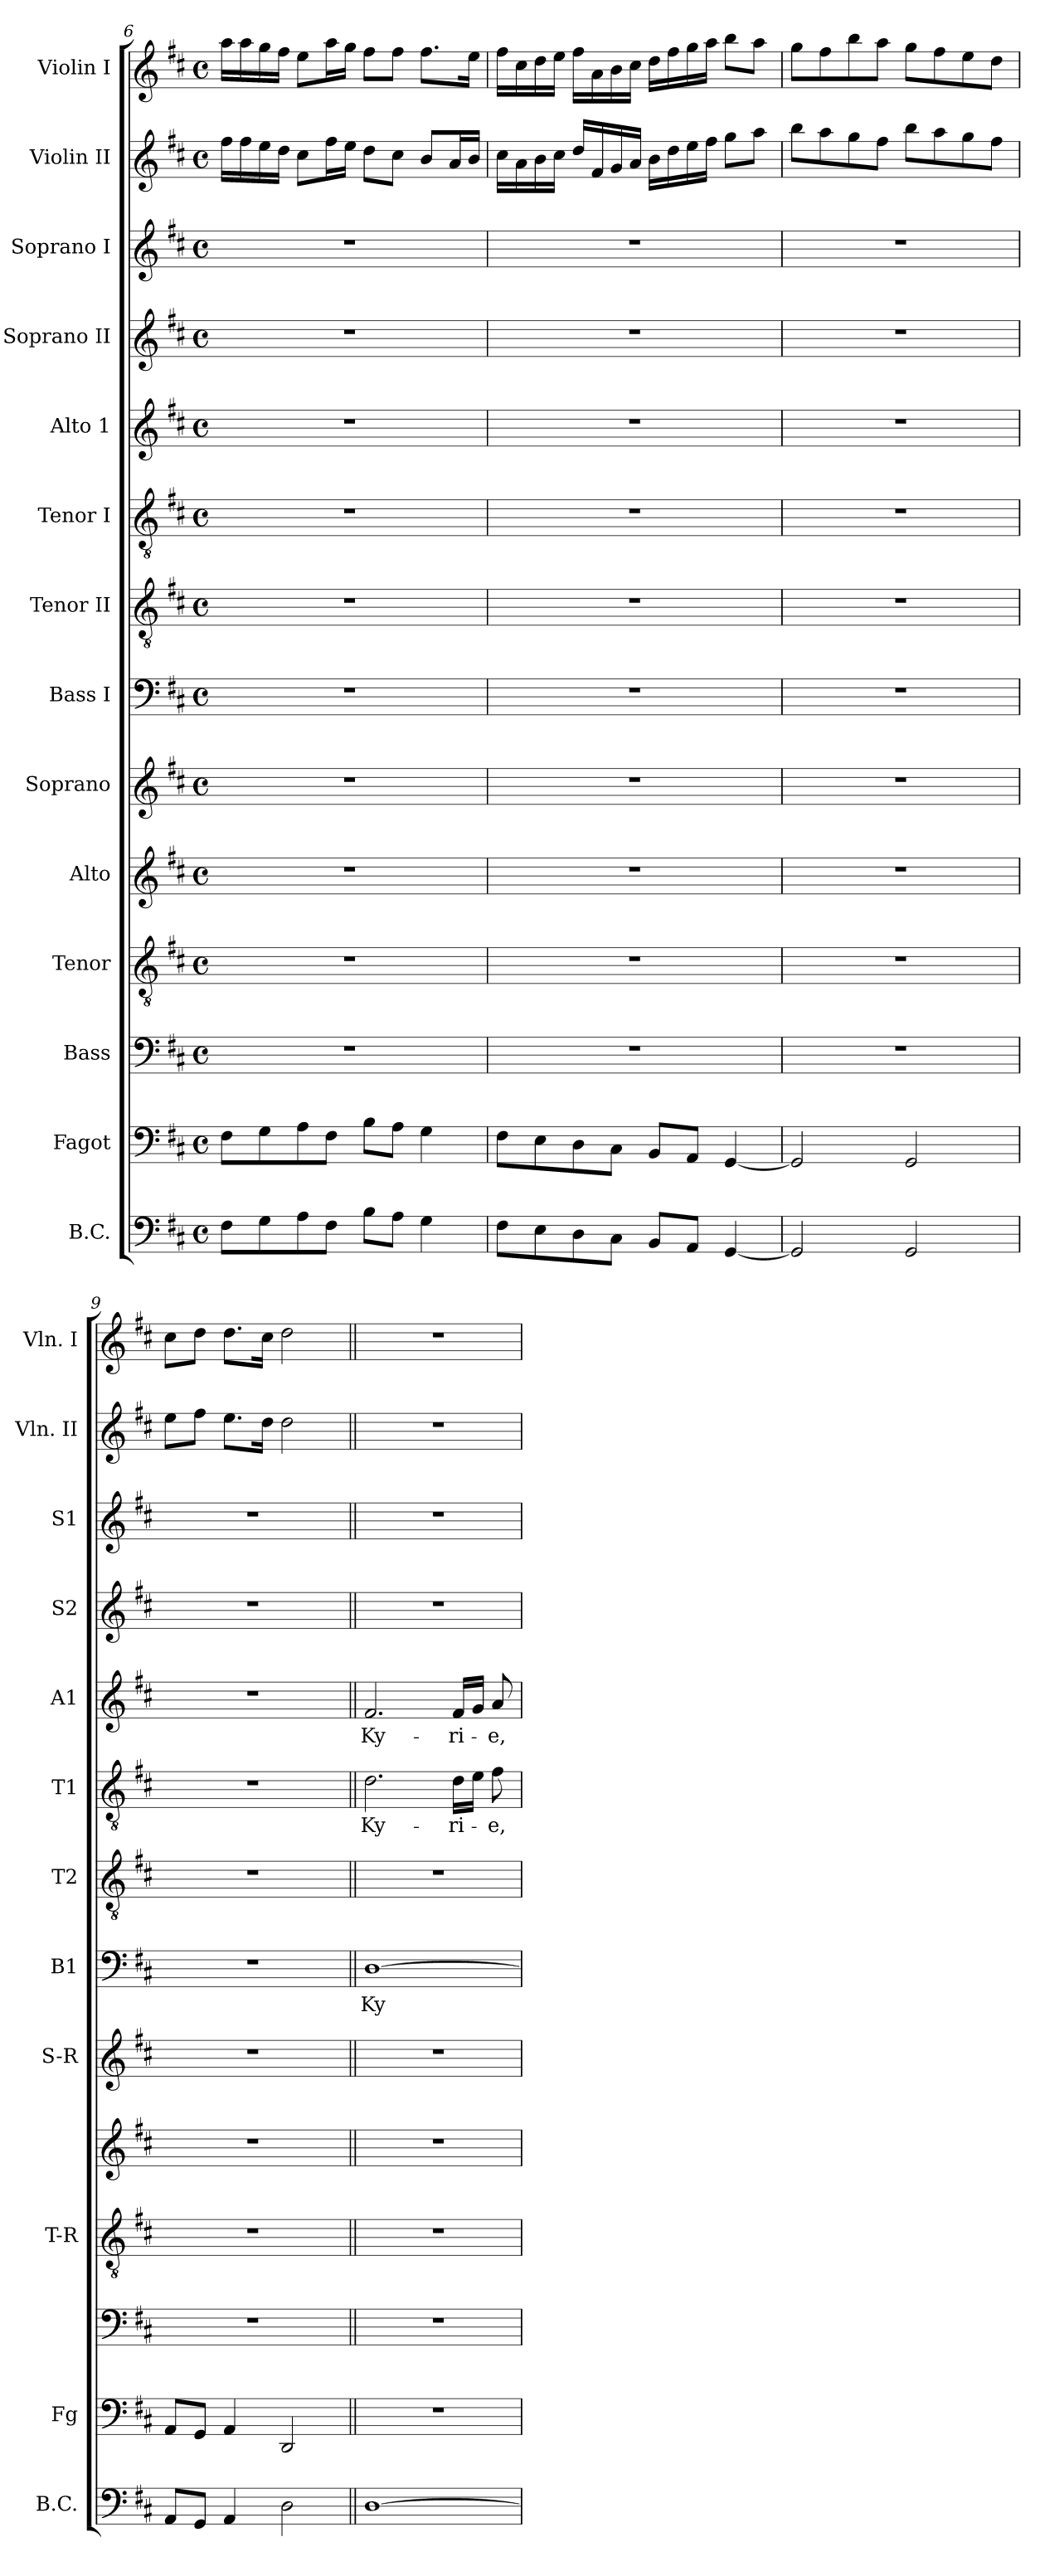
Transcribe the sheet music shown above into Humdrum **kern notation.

**kern	**kern	**kern	**kern	**kern	**kern	**kern	**text	**kern	**kern	**text	**kern	**text	**kern	**kern	**kern	**kern
*part14	*part13	*part12	*part11	*part10	*part9	*part8	*part8	*part7	*part6	*part6	*part5	*part5	*part4	*part3	*part2	*part1
*staff14	*staff13	*staff12	*staff11	*staff10	*staff9	*staff8	*staff8	*staff7	*staff6	*staff6	*staff5	*staff5	*staff4	*staff3	*staff2	*staff1
*I"B.C.	*I"Fagot	*I"Bass	*I"Tenor	*I"Alto	*I"Soprano	*I"Bass I	*	*I"Tenor II	*I"Tenor I	*	*I"Alto 1	*	*I"Soprano II	*I"Soprano I	*I"Violin II	*I"Violin I
*I'B.C.	*I'Fg	*	*I'T-R	*	*I'S-R	*I'B1	*	*I'T2	*I'T1	*	*I'A1	*	*I'S2	*I'S1	*I'Vln. II	*I'Vln. I
*clefF4	*clefF4	*clefF4	*clefGv2	*clefG2	*clefG2	*clefF4	*	*clefGv2	*clefGv2	*	*clefG2	*	*clefG2	*clefG2	*clefG2	*clefG2
*k[f#c#]	*k[f#c#]	*k[f#c#]	*k[f#c#]	*k[f#c#]	*k[f#c#]	*k[f#c#]	*	*k[f#c#]	*k[f#c#]	*	*k[f#c#]	*	*k[f#c#]	*k[f#c#]	*k[f#c#]	*k[f#c#]
*D:	*D:	*D:	*D:	*D:	*D:	*D:	*	*D:	*D:	*	*D:	*	*D:	*D:	*D:	*D:
*M4/4	*M4/4	*M4/4	*M4/4	*M4/4	*M4/4	*M4/4	*	*M4/4	*M4/4	*	*M4/4	*	*M4/4	*M4/4	*M4/4	*M4/4
*met(c)	*met(c)	*met(c)	*met(c)	*met(c)	*met(c)	*met(c)	*	*met(c)	*met(c)	*	*met(c)	*	*met(c)	*met(c)	*met(c)	*met(c)
=6	=6	=6	=6	=6	=6	=6	=6	=6	=6	=6	=6	=6	=6	=6	=6	=6
8F#\L	8F#\L	1r	1r	1r	1r	1r	.	1r	1r	.	1r	.	1r	1r	16ff#\LL	16aa\LL
.	.	.	.	.	.	.	.	.	.	.	.	.	.	.	16ff#\	16aa\
8G\	8G\	.	.	.	.	.	.	.	.	.	.	.	.	.	16ee\	16gg\
.	.	.	.	.	.	.	.	.	.	.	.	.	.	.	16dd\JJ	16ff#\JJ
8A\	8A\	.	.	.	.	.	.	.	.	.	.	.	.	.	8cc#\L	8ee\L
8F#\J	8F#\J	.	.	.	.	.	.	.	.	.	.	.	.	.	16ff#\L	16aa\L
.	.	.	.	.	.	.	.	.	.	.	.	.	.	.	16ee\JJ	16gg\JJ
8B\L	8B\L	.	.	.	.	.	.	.	.	.	.	.	.	.	8dd\L	8ff#\L
8A\J	8A\J	.	.	.	.	.	.	.	.	.	.	.	.	.	8cc#\J	8ff#\J
4G\	4G\	.	.	.	.	.	.	.	.	.	.	.	.	.	8b/L	8.ff#\L
.	.	.	.	.	.	.	.	.	.	.	.	.	.	.	16a/L	.
.	.	.	.	.	.	.	.	.	.	.	.	.	.	.	16b/JJ	16ee\Jk
=7	=7	=7	=7	=7	=7	=7	=7	=7	=7	=7	=7	=7	=7	=7	=7	=7
8F#\L	8F#\L	1r	1r	1r	1r	1r	.	1r	1r	.	1r	.	1r	1r	16cc#\LL	16ff#\LL
.	.	.	.	.	.	.	.	.	.	.	.	.	.	.	16a\	16cc#\
8E\	8E\	.	.	.	.	.	.	.	.	.	.	.	.	.	16b\	16dd\
.	.	.	.	.	.	.	.	.	.	.	.	.	.	.	16cc#\JJ	16ee\JJ
8D\	8D\	.	.	.	.	.	.	.	.	.	.	.	.	.	16dd/LL	16ff#\LL
.	.	.	.	.	.	.	.	.	.	.	.	.	.	.	16f#/	16a\
8C#\J	8C#\J	.	.	.	.	.	.	.	.	.	.	.	.	.	16g/	16b\
.	.	.	.	.	.	.	.	.	.	.	.	.	.	.	16a/JJ	16cc#\JJ
8BB/L	8BB/L	.	.	.	.	.	.	.	.	.	.	.	.	.	16b\LL	16dd\LL
.	.	.	.	.	.	.	.	.	.	.	.	.	.	.	16dd\	16ff#\
8AA/J	8AA/J	.	.	.	.	.	.	.	.	.	.	.	.	.	16ee\	16gg\
.	.	.	.	.	.	.	.	.	.	.	.	.	.	.	16ff#\JJ	16aa\JJ
[4GG/	[4GG/	.	.	.	.	.	.	.	.	.	.	.	.	.	8gg\L	8bb\L
.	.	.	.	.	.	.	.	.	.	.	.	.	.	.	8aa\J	8aa\J
=8	=8	=8	=8	=8	=8	=8	=8	=8	=8	=8	=8	=8	=8	=8	=8	=8
2GG/]	2GG/]	1r	1r	1r	1r	1r	.	1r	1r	.	1r	.	1r	1r	8bb\L	8gg\L
.	.	.	.	.	.	.	.	.	.	.	.	.	.	.	8aa\	8ff#\
.	.	.	.	.	.	.	.	.	.	.	.	.	.	.	8gg\	8bb\
.	.	.	.	.	.	.	.	.	.	.	.	.	.	.	8ff#\J	8aa\J
2GG/	2GG/	.	.	.	.	.	.	.	.	.	.	.	.	.	8bb\L	8gg\L
.	.	.	.	.	.	.	.	.	.	.	.	.	.	.	8aa\	8ff#\
.	.	.	.	.	.	.	.	.	.	.	.	.	.	.	8gg\	8ee\
.	.	.	.	.	.	.	.	.	.	.	.	.	.	.	8ff#\J	8dd\J
=9	=9	=9	=9	=9	=9	=9	=9	=9	=9	=9	=9	=9	=9	=9	=9	=9
8AA/L	8AA/L	1r	1r	1r	1r	1r	.	1r	1r	.	1r	.	1r	1r	8ee\L	8cc#\L
8GG/J	8GG/J	.	.	.	.	.	.	.	.	.	.	.	.	.	8ff#\J	8dd\J
4AA/	4AA/	.	.	.	.	.	.	.	.	.	.	.	.	.	8.ee\L	8.dd\L
.	.	.	.	.	.	.	.	.	.	.	.	.	.	.	16dd\Jk	16cc#\Jk
2D\	2DD/	.	.	.	.	.	.	.	.	.	.	.	.	.	2dd\	2dd\
!!LO:PB:g=z
=10||	=10||	=10||	=10||	=10||	=10||	=10||	=10||	=10||	=10||	=10||	=10||	=10||	=10||	=10||	=10||	=10||
!	!	!	!	!	!	!	!LO:LY:b	!	!	!LO:LY:b	!	!LO:LY:b	!	!	!	!
[1D	1r	1r	1r	1r	1r	[1D	Ky-	1r	2.d\	Ky-	2.f#/	Ky-	1r	1r	1r	1r
!	!	!	!	!	!	!	!	!	!	!LO:LY:b	!	!LO:LY:b	!	!	!	!
.	.	.	.	.	.	.	.	.	16d\LL	-ri-	16f#/LL	-ri-	.	.	.	.
.	.	.	.	.	.	.	.	.	16e\JJ	.	16g/JJ	.	.	.	.	.
!	!	!	!	!	!	!	!	!	!	!LO:LY:b	!	!LO:LY:b	!	!	!	!
.	.	.	.	.	.	.	.	.	8f#\	-e,	8a/	-e,	.	.	.	.
=	=	=	=	=	=	=	=	=	=	=	=	=	=	=	=	=
*-	*-	*-	*-	*-	*-	*-	*-	*-	*-	*-	*-	*-	*-	*-	*-	*-
